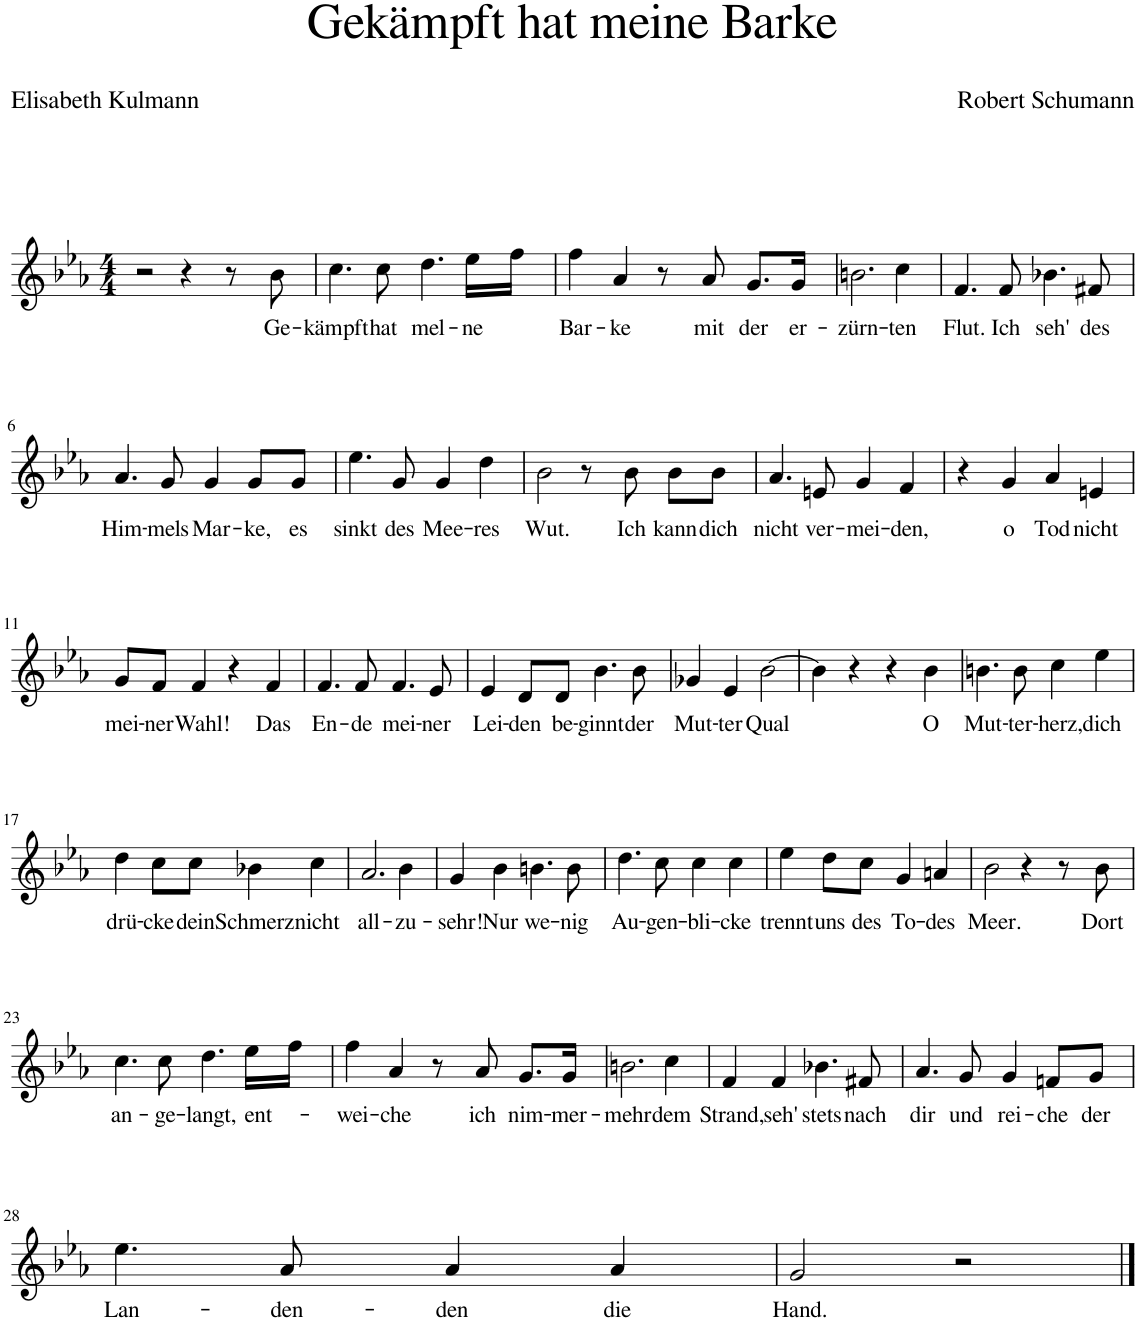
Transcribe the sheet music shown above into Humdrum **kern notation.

**kern	**text
*part1	*part1
*staff1	*staff1
*I"Piano	*
*I'Pno	*
*clefG2	*
*k[b-e-a-]	*
*M4/4	*
=1	=1
2r	.
4r	.
8r	.
!	!LO:LY:b
8b-\	Ge-
=2	=2
!	!LO:LY:b
4.cc\	-kämpft
!	!LO:LY:b
8cc\	hat
!	!LO:LY:b
4.dd\	mel-
!	!LO:LY:b
16ee-\LL	-ne
16ff\JJ	.
=3	=3
!	!LO:LY:b
4ff\	Bar-
!	!LO:LY:b
4a-/	-ke
8r	.
!	!LO:LY:b
8a-/	mit
!	!LO:LY:b
8.g/L	der
!	!LO:LY:b
16g/Jk	er-
=4	=4
!	!LO:LY:b
2.bn\	-zürn-
!	!LO:LY:b
4cc\	-ten
=5	=5
!	!LO:LY:b
4.f/	Flut.
!	!LO:LY:b
8f/	Ich
!	!LO:LY:b
4.b-X\	seh'
!	!LO:LY:b
8f#X/	des
!!LO:LB:g=z
=6	=6
!	!LO:LY:b
4.a-/	Him-
!	!LO:LY:b
8g/	-mels
!	!LO:LY:b
4g/	Mar-
!	!LO:LY:b
8g/L	-ke,
!	!LO:LY:b
8g/J	es
=7	=7
!	!LO:LY:b
4.ee-\	sinkt
!	!LO:LY:b
8g/	des
!	!LO:LY:b
4g/	Mee-
!	!LO:LY:b
4dd\	-res
=8	=8
!	!LO:LY:b
2b-\	Wut.
8r	.
!	!LO:LY:b
8b-\	Ich
!	!LO:LY:b
8b-\L	kann
!	!LO:LY:b
8b-\J	dich
=9	=9
!	!LO:LY:b
4.a-/	nicht
!	!LO:LY:b
8en/	ver-
!	!LO:LY:b
4g/	-mei-
!	!LO:LY:b
4f/	-den,
=10	=10
4r	.
!	!LO:LY:b
4g/	o
!	!LO:LY:b
4a-/	Tod
!	!LO:LY:b
4en/	nicht
!!LO:LB:g=z
=11	=11
!	!LO:LY:b
8g/L	mei-
!	!LO:LY:b
8f/J	-ner
!	!LO:LY:b
4f/	Wahl!
4r	.
!	!LO:LY:b
4f/	Das
=12	=12
!	!LO:LY:b
4.f/	En-
!	!LO:LY:b
8f/	-de
!	!LO:LY:b
4.f/	mei-
!	!LO:LY:b
8e-/	-ner
=13	=13
!	!LO:LY:b
4e-/	Lei-
!	!LO:LY:b
8d/L	-den
!	!LO:LY:b
8d/J	be-
!	!LO:LY:b
4.b-\	-ginnt
!	!LO:LY:b
8b-\	der
=14	=14
!	!LO:LY:b
4g-X/	Mut-
!	!LO:LY:b
4e-/	-ter
!	!LO:LY:b
[2b-\	Qual
=15	=15
4b-\]	.
4r	.
4r	.
!	!LO:LY:b
4b-\	O
=16	=16
!	!LO:LY:b
4.bn\	Mut-
!	!LO:LY:b
8b\	-ter-
!	!LO:LY:b
4cc\	-herz,
!	!LO:LY:b
4ee-\	dich
!!LO:LB:g=z
=17	=17
!	!LO:LY:b
4dd\	drü-
!	!LO:LY:b
8cc\L	-cke
!	!LO:LY:b
8cc\J	dein
!	!LO:LY:b
4b-X\	Schmerz
!	!LO:LY:b
4cc\	nicht
=18	=18
!	!LO:LY:b
2.a-/	all-
!	!LO:LY:b
4b-\	-zu-
=19	=19
!	!LO:LY:b
4g/	-sehr!
!	!LO:LY:b
4b-\	Nur
!	!LO:LY:b
4.bn\	we-
!	!LO:LY:b
8b\	-nig
=20	=20
!	!LO:LY:b
4.dd\	Au-
!	!LO:LY:b
8cc\	-gen-
!	!LO:LY:b
4cc\	bli-
!	!LO:LY:b
4cc\	-cke
=21	=21
!	!LO:LY:b
4ee-\	trennt
!	!LO:LY:b
8dd\L	uns
!	!LO:LY:b
8cc\J	des
!	!LO:LY:b
4g/	To-
!	!LO:LY:b
4an/	-des
=22	=22
!	!LO:LY:b
2b-\	Meer.
4r	.
8r	.
!	!LO:LY:b
8b-\	Dort
!!LO:LB:g=z
=23	=23
!	!LO:LY:b
4.cc\	an-
!	!LO:LY:b
8cc\	-ge-
!	!LO:LY:b
4.dd\	-langt,
!	!LO:LY:b
16ee-\LL	ent-
16ff\JJ	.
=24	=24
!	!LO:LY:b
4ff\	wei-
!	!LO:LY:b
4a-/	-che
8r	.
!	!LO:LY:b
8a-/	ich
!	!LO:LY:b
8.g/L	nim-
!	!LO:LY:b
16g/Jk	-mer-
=25	=25
!	!LO:LY:b
2.bn\	-mehr
!	!LO:LY:b
4cc\	dem
=26	=26
!	!LO:LY:b
4f/	Strand,
!	!LO:LY:b
4f/	seh'
!	!LO:LY:b
4.b-X\	stets
!	!LO:LY:b
8f#X/	nach
=27	=27
!	!LO:LY:b
4.a-/	dir
!	!LO:LY:b
8g/	und
!	!LO:LY:b
4g/	rei-
!	!LO:LY:b
8fn/L	-che
!	!LO:LY:b
8g/J	der
!!LO:LB:g=z
=28	=28
!	!LO:LY:b
4.ee-\	Lan-
!	!LO:LY:b
8a-/	-den-
!	!LO:LY:b
4a-/	-den
!	!LO:LY:b
4a-/	die
=29	=29
!	!LO:LY:b
2g/	Hand.
2r	.
==	==
*-	*-
